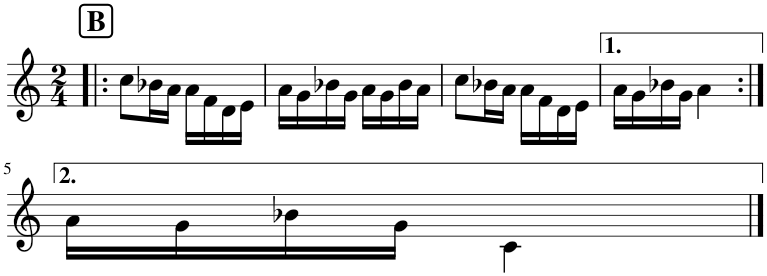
**kern
*part1
*staff1
*I"Bandolim
*I'Bdl.
*clefG2
*k[]
*M2/4
!!LO:REH:place=s1:a:B:cj:fs=14:t=B
=1!|:
8cc\L
16b-X\L
16a\JJ
16a\LL
16f\
16d\
16e\JJ
=2
16a\LL
16g\
16b-X\
16g\JJ
16a\LL
16g\
16b-\
16a\JJ
=3
8cc\L
16b-X\L
16a\JJ
16a\LL
16f\
16d\
16e\JJ
=4
16a\LL
16g\
16b-X\
16g\JJ
4a\
!!LO:LB:g=z
=5:|!
16a\LL
16g\
16b-X\
16g\JJ
4c\
==
*-
